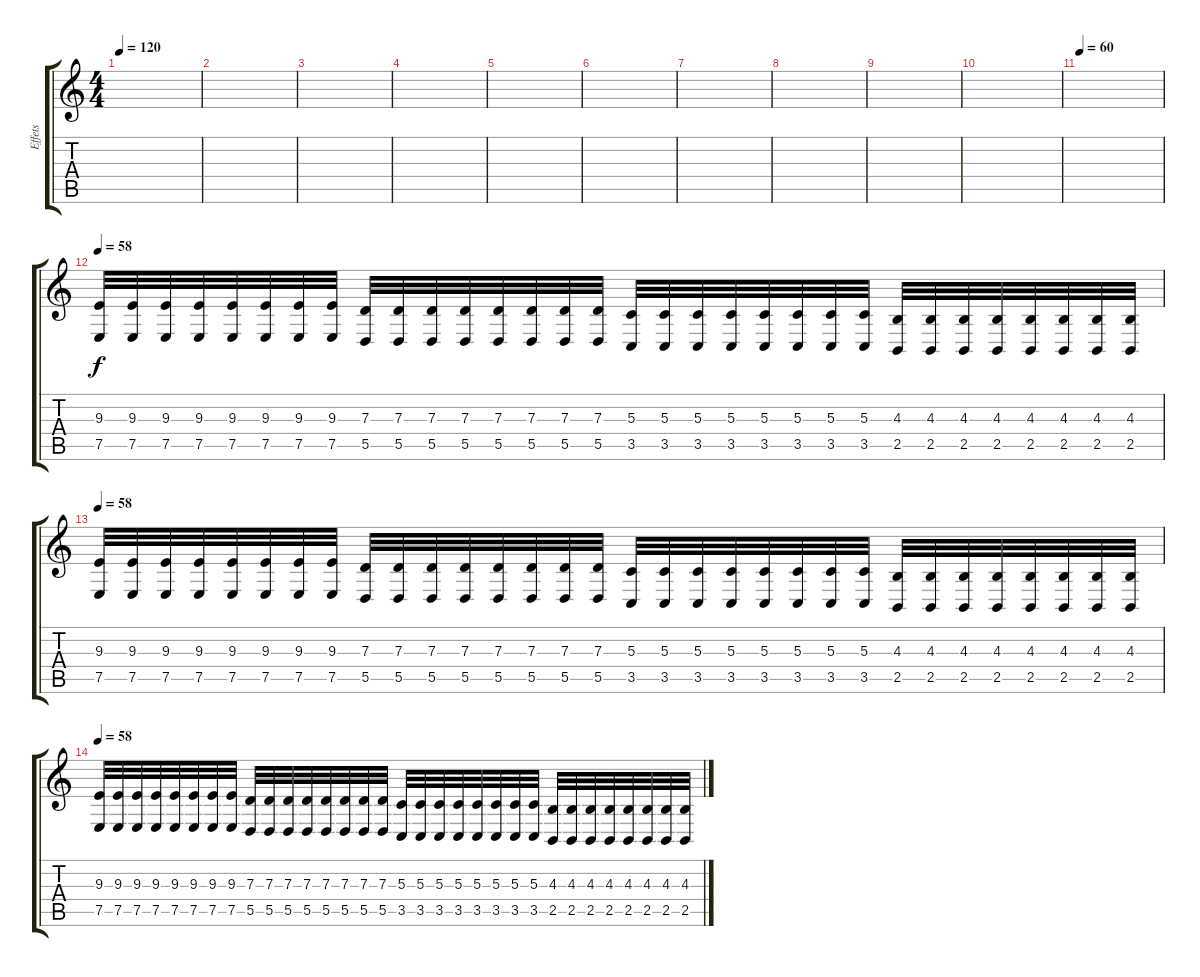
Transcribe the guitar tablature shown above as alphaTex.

\track ("Effets" "Effets") {instrument tremolostrings}
\staff {score tabs}
\tuning (E4 B3 G3 D3 A2 E2) {hide}
\ts (4 4)
\tempo 120
\clef g2
\ks c
|
|
|
|
|
|
|
|
|
|
\tempo 60
|
\tempo 58
(9.3 7.5).32 (9.3 7.5).32 (9.3 7.5).32 (9.3 7.5).32 (9.3 7.5).32 (9.3 7.5).32 (9.3 7.5).32 (9.3 7.5).32 (7.3 5.5).32 (7.3 5.5).32 (7.3 5.5).32 (7.3 5.5).32 (7.3 5.5).32 (7.3 5.5).32 (7.3 5.5).32 (7.3 5.5).32 (5.3 3.5).32 (5.3 3.5).32 (5.3 3.5).32 (5.3 3.5).32 (5.3 3.5).32 (5.3 3.5).32 (5.3 3.5).32 (5.3 3.5).32 (4.3 2.5).32 (4.3 2.5).32 (4.3 2.5).32 (4.3 2.5).32 (4.3 2.5).32 (4.3 2.5).32 (4.3 2.5).32 (4.3 2.5).32 |
\tempo 58
(9.3 7.5).32 (9.3 7.5).32 (9.3 7.5).32 (9.3 7.5).32 (9.3 7.5).32 (9.3 7.5).32 (9.3 7.5).32 (9.3 7.5).32 (7.3 5.5).32 (7.3 5.5).32 (7.3 5.5).32 (7.3 5.5).32 (7.3 5.5).32 (7.3 5.5).32 (7.3 5.5).32 (7.3 5.5).32 (5.3 3.5).32 (5.3 3.5).32 (5.3 3.5).32 (5.3 3.5).32 (5.3 3.5).32 (5.3 3.5).32 (5.3 3.5).32 (5.3 3.5).32 (4.3 2.5).32 (4.3 2.5).32 (4.3 2.5).32 (4.3 2.5).32 (4.3 2.5).32 (4.3 2.5).32 (4.3 2.5).32 (4.3 2.5).32 |
\tempo 58
(9.3 7.5).32 (9.3 7.5).32 (9.3 7.5).32 (9.3 7.5).32 (9.3 7.5).32 (9.3 7.5).32 (9.3 7.5).32 (9.3 7.5).32 (7.3 5.5).32 (7.3 5.5).32 (7.3 5.5).32 (7.3 5.5).32 (7.3 5.5).32 (7.3 5.5).32 (7.3 5.5).32 (7.3 5.5).32 (5.3 3.5).32 (5.3 3.5).32 (5.3 3.5).32 (5.3 3.5).32 (5.3 3.5).32 (5.3 3.5).32 (5.3 3.5).32 (5.3 3.5).32 (4.3 2.5).32 (4.3 2.5).32 (4.3 2.5).32 (4.3 2.5).32 (4.3 2.5).32 (4.3 2.5).32 (4.3 2.5).32 (4.3 2.5).32
